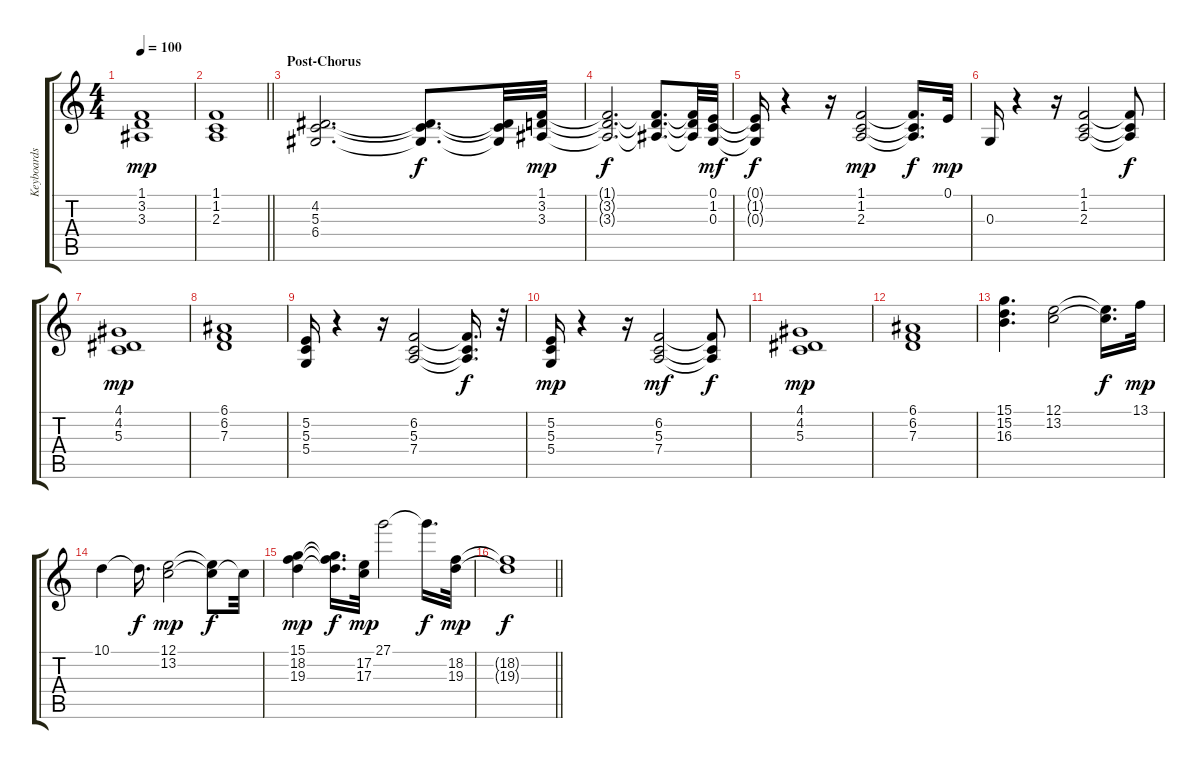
\track ("Keyboards 2 (Bob Mayo)" "Keyboards ") {instrument stringensemble2}
\staff {score tabs}
\tuning (E4 B3 G3 D3 A2 E2) {hide}
\ts (4 4)
\tempo 100
\clef g2
\ks c
(1.1 3.2 3.3).1{dy mp} |
\barLineRight lightlight
(1.1 1.2 2.3).1 |
\section ("" "Post-Chorus")
(4.2 5.3 6.4).2{d} (4.2{t} 5.3{t} 6.4{t}).8{d dy f} (4.2{t} 5.3{t} 6.4{t}).32 (1.1 3.2 3.3).32{dy mp} |
(1.1{t} 3.2{t} 3.3{t}).2{d dy f} (1.1{t} 3.2{t} 3.3{t}).8{d} (1.1{t} 3.2{t} 3.3{t}).32 (0.1 1.2 0.3).32{dy mf} |
(0.1{t} 1.2{t} 0.3{t}).16{dy f} r.4 r.16 (1.1 1.2 2.3).2{dy mp} (1.1{t} 1.2{t} 2.3{t}).16{d dy f} 0.1.32{dy mp} |
0.3.16 r.4 r.16 (1.1 1.2 2.3).2 (1.1{t} 1.2{t} 2.3{t}).8{dy f} |
(4.1 4.2 5.3).1{dy mp} |
(6.1 6.2 7.3).1 |
(5.2 5.3 5.4).16 r.4 r.16 (6.2 5.3 7.4).2 (6.2{t} 5.3{t} 7.4{t}).16{d dy f} r.32 |
(5.2 5.3 5.4).16{dy mp} r.4 r.16 (6.2 5.3 7.4).2{dy mf} (6.2{t} 5.3{t} 7.4{t}).8{dy f} |
(4.1 4.2 5.3).1{dy mp} |
(6.1 6.2 7.3).1 |
(15.1 15.2 16.3).4{d} (12.1 13.2).2 (12.1{t} 13.2{t}).16{d dy f} 13.1.32{dy mp} |
10.1.4 10.1{t}.16{d dy f} (12.1 13.2).2{dy mp} (12.1{t} 13.2{t}).8{dy f} 13.2{t}.32 |
(15.1 18.2 19.3).4{dy mp} (15.1{t} 18.2{t} 19.3{t}).16{d dy f} (17.2 17.3).32{dy mp} 27.1.2 27.1{t}.16{d dy f} (18.2 19.3).32{dy mp} |
\barLineRight lightlight
(18.2{t} 19.3{t}).1{dy f}
